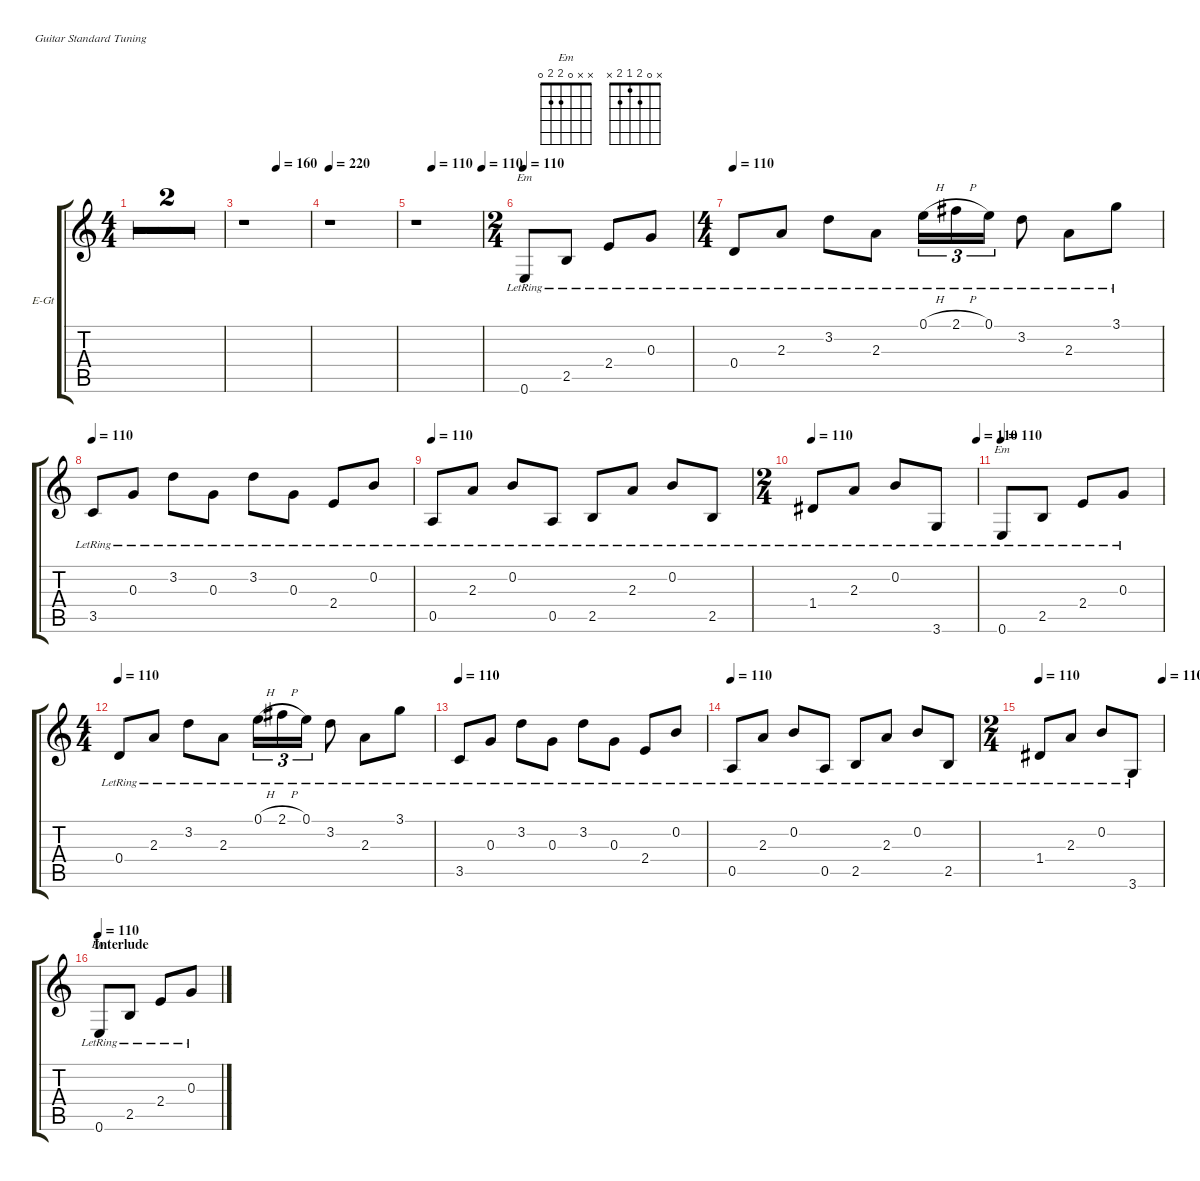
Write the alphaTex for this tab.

\hideDynamics
\bracketExtendMode groupsimilarinstruments
\firstSystemTrackNameOrientation horizontal
\otherSystemsTrackNameOrientation horizontal
\track ("Guitar 3" "E-Gt") {multiBarRest instrument distortionguitar}
\staff {score tabs}
\tuning (E4 B3 G3 D3 A2 E2)
\chord ("Em" x x 0 2 2 0)
\chord ("" 2 3 2 0 x x) {barre 2}
\chord ("" x 3 0 2 3 x)
\chord ("" x 0 2 1 2 x)
\ts (4 4)
\tempo 220
\clef g2
\ks c
r.1{dy f} |
r.1 |
\tempo (160 0.5)
r.1 |
\tempo 220
r.1 |
\tempo (110 0.25)
\tempo (110 1)
r.1 |
\ts (2 4)
\tempo 110
0.6{lr}.8{ch "Em"} 2.5{lr}.8 2.4{lr}.8 0.3{lr}.8 |
\ts (4 4)
\tempo 110
0.4{lr}.8{ch ""} 2.3{lr}.8 3.2{lr}.8 2.3{lr}.8 0.1{h lr}.16{tu (3 2)} 2.1{h lr}.16{tu (3 2)} 0.1{lr}.16{tu (3 2)} 3.2{lr}.8 2.3{lr}.8 3.1{lr}.8 |
\tempo 110
3.5{lr}.8{ch ""} 0.3{lr}.8 3.2{lr}.8 0.3{lr}.8 3.2{lr}.8 0.3{lr}.8 2.4{lr}.8 0.2{lr}.8 |
\tempo 110
0.5{lr}.8{ch ""} 2.3{lr}.8 0.2{lr}.8 0.5{lr}.8 2.5{lr}.8 2.3{lr}.8 0.2{lr}.8 2.5{lr}.8 |
\ts (2 4)
\tempo 110
\tempo (110 1)
1.4{lr}.8 2.3{lr}.8 0.2{lr}.8 3.6{lr}.8 |
\tempo 110
0.6{lr}.8{ch "Em"} 2.5{lr}.8 2.4{lr}.8 0.3{lr}.8 |
\ts (4 4)
\tempo 110
0.4{lr}.8{ch ""} 2.3{lr}.8 3.2{lr}.8 2.3{lr}.8 0.1{h lr}.16{tu (3 2)} 2.1{h lr}.16{tu (3 2)} 0.1{lr}.16{tu (3 2)} 3.2{lr}.8 2.3{lr}.8 3.1{lr}.8 |
\tempo 110
3.5{lr}.8{ch ""} 0.3{lr}.8 3.2{lr}.8 0.3{lr}.8 3.2{lr}.8 0.3{lr}.8 2.4{lr}.8 0.2{lr}.8 |
\tempo 110
0.5{lr}.8{ch ""} 2.3{lr}.8 0.2{lr}.8 0.5{lr}.8 2.5{lr}.8 2.3{lr}.8 0.2{lr}.8 2.5{lr}.8 |
\ts (2 4)
\tempo 110
\tempo (110 1)
1.4{lr}.8 2.3{lr}.8 0.2{lr}.8 3.6{lr}.8 |
\section ("" "Interlude")
\tempo 110
0.6{lr}.8{ch "Em"} 2.5{lr}.8 2.4{lr}.8 0.3{lr}.8
